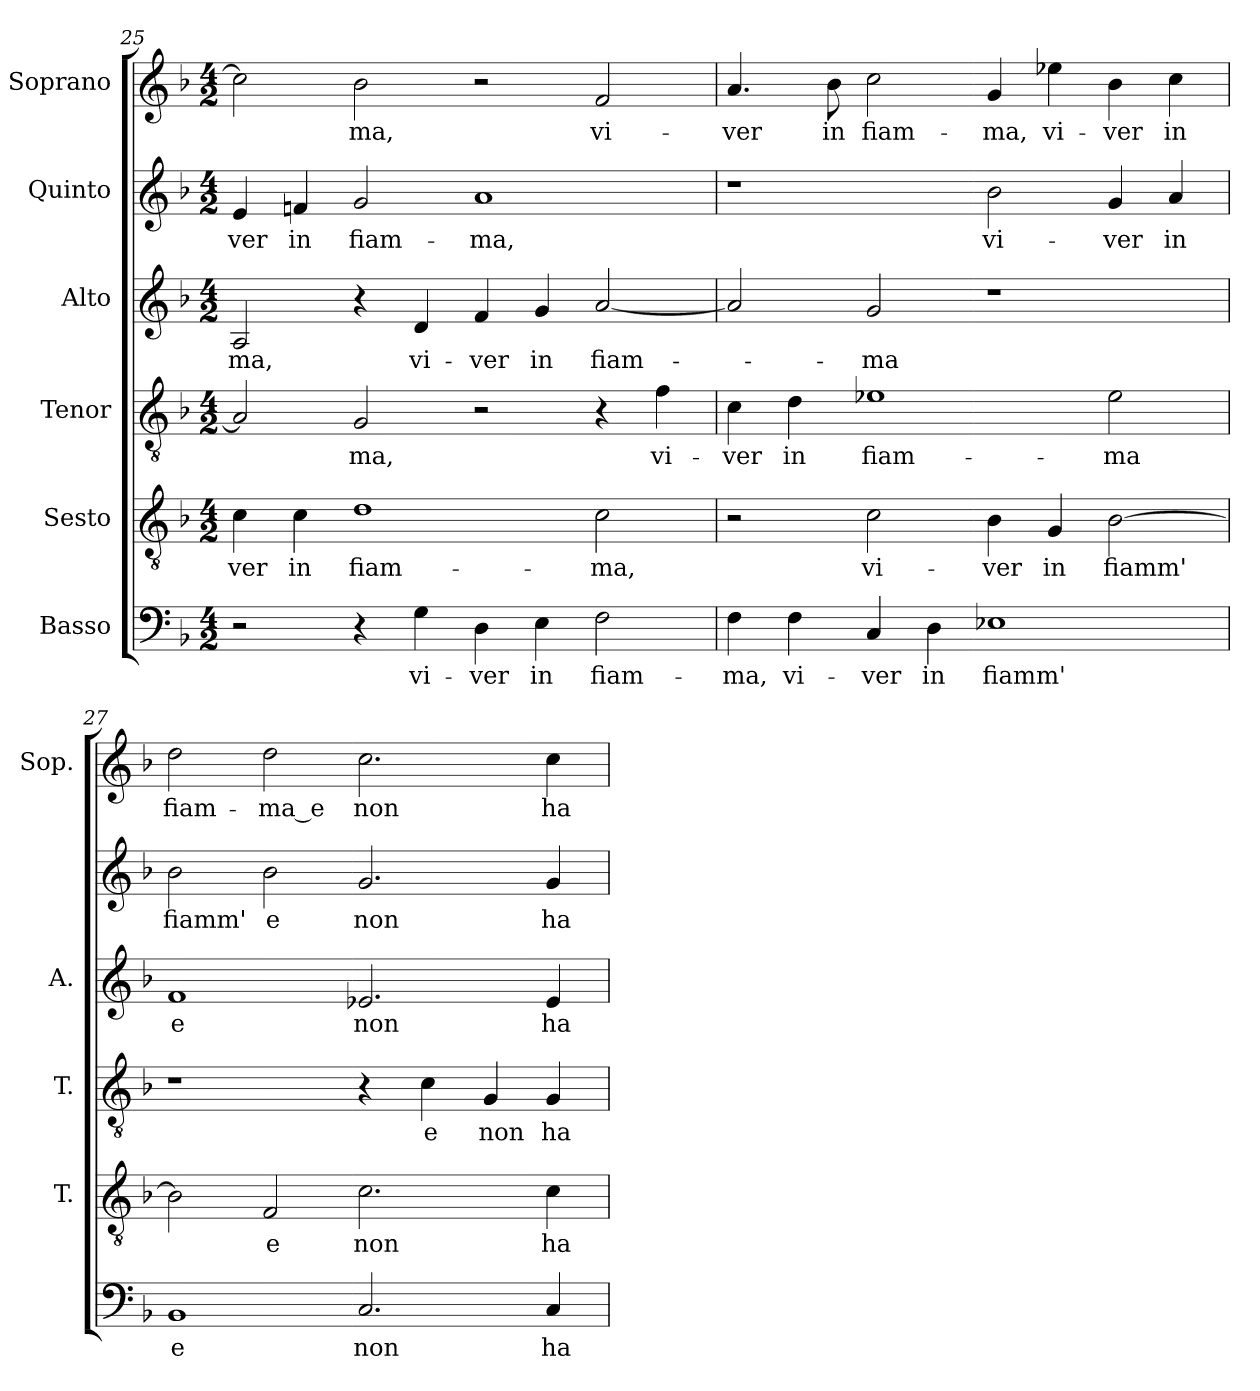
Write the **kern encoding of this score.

**kern	**text	**kern	**text	**kern	**text	**kern	**text	**kern	**text	**kern	**text
*part6	*part6	*part5	*part5	*part4	*part4	*part3	*part3	*part2	*part2	*part1	*part1
*staff6	*staff6	*staff5	*staff5	*staff4	*staff4	*staff3	*staff3	*staff2	*staff2	*staff1	*staff1
*I"Basso	*	*I"Sesto	*	*I"Tenor	*	*I"Alto	*	*I"Quinto	*	*I"Soprano	*
*	*	*I'T.	*	*I'T.	*	*I'A.	*	*	*	*I'Sop.	*
*clefF4	*	*clefGv2	*	*clefGv2	*	*clefG2	*	*clefG2	*	*clefG2	*
*	*	*ITrd7c12	*	*ITrd7c12	*	*	*	*	*	*	*
*k[b-]	*	*k[b-]	*	*k[b-]	*	*k[b-]	*	*k[b-]	*	*k[b-]	*
*F:	*	*F:	*	*F:	*	*F:	*	*F:	*	*F:	*
*M4/2	*	*M4/2	*	*M4/2	*	*M4/2	*	*M4/2	*	*M4/2	*
=25	=25	=25	=25	=25	=25	=25	=25	=25	=25	=25	=25
!	!	!	!LO:LY:b:color=#000000	!	!	!	!	!	!	!	!
!	!	!	!	!	!	!	!LO:LY:b:color=#000000	!	!	!	!
!	!	!	!	!	!	!	!	!	!LO:LY:b:color=#000000	!	!
2r	.	4Ci\	-ver	2AAi/]	.	2Ai/	-ma,	4ei/	-ver	2cci\]	.
!	!	!	!LO:LY:b:color=#000000	!	!	!	!	!	!	!	!
!	!	!	!	!	!	!	!	!	!LO:LY:b:color=#000000	!	!
.	.	4Ci\	in	.	.	.	.	4fni/	in	.	.
!	!	!	!LO:LY:b:color=#000000	!	!	!	!	!	!	!	!
!	!	!	!	!	!LO:LY:b:color=#000000	!	!	!	!	!	!
!	!	!	!	!	!	!	!	!	!LO:LY:b:color=#000000	!	!
!	!	!	!	!	!	!	!	!	!	!	!LO:LY:b:color=#000000
4r	.	1Di	fiam-	2GGi/	-ma,	4r	.	2gi/	fiam-	2b-i\	-ma,
!	!LO:LY:b:color=#000000	!	!	!	!	!	!	!	!	!	!
!	!	!	!	!	!	!	!LO:LY:b:color=#000000	!	!	!	!
4Gi\	vi-	.	.	.	.	4di/	vi-	.	.	.	.
!	!LO:LY:b:color=#000000	!	!	!	!	!	!	!	!	!	!
!	!	!	!	!	!	!	!LO:LY:b:color=#000000	!	!	!	!
!	!	!	!	!	!	!	!	!	!LO:LY:b:color=#000000	!	!
4Di\	-ver	.	.	2r	.	4fi/	-ver	1ai	-ma,	2r	.
!	!LO:LY:b:color=#000000	!	!	!	!	!	!	!	!	!	!
!	!	!	!	!	!	!	!LO:LY:b:color=#000000	!	!	!	!
4Ei\	in	.	.	.	.	4gi/	in	.	.	.	.
!	!LO:LY:b:color=#000000	!	!	!	!	!	!	!	!	!	!
!	!	!	!LO:LY:b:color=#000000	!	!	!	!	!	!	!	!
!	!	!	!	!	!	!	!LO:LY:b:color=#000000	!	!	!	!
!	!	!	!	!	!	!	!	!	!	!	!LO:LY:b:color=#000000
2Fi\	fiam-	2Ci\	-ma,	4r	.	[2ai/	fiam-	.	.	2fi/	vi-
!	!	!	!	!	!LO:LY:b:color=#000000	!	!	!	!	!	!
.	.	.	.	4Fi\	vi-	.	.	.	.	.	.
!!LO:PB:g=z
=26	=26	=26	=26	=26	=26	=26	=26	=26	=26	=26	=26
!	!LO:LY:b:color=#000000	!	!	!	!	!	!	!	!	!	!
!	!	!	!	!	!LO:LY:b:color=#000000	!	!	!	!	!	!
!	!	!	!	!	!	!	!	!	!	!	!LO:LY:b:color=#000000
4Fi\	-ma,	2r	.	4Ci\	-ver	2ai/]	.	1r	.	4.ai/	-ver
!	!LO:LY:b:color=#000000	!	!	!	!	!	!	!	!	!	!
!	!	!	!	!	!LO:LY:b:color=#000000	!	!	!	!	!	!
4Fi\	vi-	.	.	4Di\	in	.	.	.	.	.	.
!	!	!	!	!	!	!	!	!	!	!	!LO:LY:b:color=#000000
.	.	.	.	.	.	.	.	.	.	8b-i\	in
!	!LO:LY:b:color=#000000	!	!	!	!	!	!	!	!	!	!
!	!	!	!LO:LY:b:color=#000000	!	!	!	!	!	!	!	!
!	!	!	!	!	!LO:LY:b:color=#000000	!	!	!	!	!	!
!	!	!	!	!	!	!	!LO:LY:b:color=#000000	!	!	!	!
!	!	!	!	!	!	!	!	!	!	!	!LO:LY:b:color=#000000
4Ci/	-ver	2Ci\	vi-	1E-Xi	fiam-	2gi/	-ma	.	.	2cci\	fiam-
!	!LO:LY:b:color=#000000	!	!	!	!	!	!	!	!	!	!
4Di\	in	.	.	.	.	.	.	.	.	.	.
!	!LO:LY:b:color=#000000	!	!	!	!	!	!	!	!	!	!
!	!	!	!LO:LY:b:color=#000000	!	!	!	!	!	!	!	!
!	!	!	!	!	!	!	!	!	!LO:LY:b:color=#000000	!	!
!	!	!	!	!	!	!	!	!	!	!	!LO:LY:b:color=#000000
1E-Xi	fiamm'	4BB-i\	-ver	.	.	1r	.	2b-i\	vi-	4gi/	-ma,
!	!	!	!LO:LY:b:color=#000000	!	!	!	!	!	!	!	!
!	!	!	!	!	!	!	!	!	!	!	!LO:LY:b:color=#000000
.	.	4GGi/	in	.	.	.	.	.	.	4ee-Xi\	vi-
!	!	!	!LO:LY:b:color=#000000	!	!	!	!	!	!	!	!
!	!	!	!	!	!LO:LY:b:color=#000000	!	!	!	!	!	!
!	!	!	!	!	!	!	!	!	!LO:LY:b:color=#000000	!	!
!	!	!	!	!	!	!	!	!	!	!	!LO:LY:b:color=#000000
.	.	[2BB-i\	fiamm'	2E-i\	-ma	.	.	4gi/	-ver	4b-i\	-ver
!	!	!	!	!	!	!	!	!	!LO:LY:b:color=#000000	!	!
!	!	!	!	!	!	!	!	!	!	!	!LO:LY:b:color=#000000
.	.	.	.	.	.	.	.	4ai/	in	4cci\	in
=27	=27	=27	=27	=27	=27	=27	=27	=27	=27	=27	=27
!	!LO:LY:b:color=#000000	!	!	!	!	!	!	!	!	!	!
!	!	!	!	!	!	!	!LO:LY:b:color=#000000	!	!	!	!
!	!	!	!	!	!	!	!	!	!LO:LY:b:color=#000000	!	!
!	!	!	!	!	!	!	!	!	!	!	!LO:LY:b:color=#000000
1BB-i	e	2BB-i\]	.	1r	.	1fi	e	2b-i\	fiamm'	2ddi\	fiam-
!	!	!	!LO:LY:b:color=#000000	!	!	!	!	!	!	!	!
!	!	!	!	!	!	!	!	!	!LO:LY:b:color=#000000	!	!
!	!	!	!	!	!	!	!	!	!	!	!LO:LY:b:color=#000000
.	.	2FFi/	e	.	.	.	.	2b-i\	e	2ddi\	-ma_e
!	!LO:LY:b:color=#000000	!	!	!	!	!	!	!	!	!	!
!	!	!	!LO:LY:b:color=#000000	!	!	!	!	!	!	!	!
!	!	!	!	!	!	!	!LO:LY:b:color=#000000	!	!	!	!
!	!	!	!	!	!	!	!	!	!LO:LY:b:color=#000000	!	!
!	!	!	!	!	!	!	!	!	!	!	!LO:LY:b:color=#000000
2.Ci/	non	2.Ci\	non	4r	.	2.e-Xi/	non	2.gi/	non	2.cci\	non
!	!	!	!	!	!LO:LY:b:color=#000000	!	!	!	!	!	!
.	.	.	.	4Ci\	e	.	.	.	.	.	.
!	!	!	!	!	!LO:LY:b:color=#000000	!	!	!	!	!	!
.	.	.	.	4GGi/	non	.	.	.	.	.	.
!	!LO:LY:b:color=#000000	!	!	!	!	!	!	!	!	!	!
!	!	!	!LO:LY:b:color=#000000	!	!	!	!	!	!	!	!
!	!	!	!	!	!LO:LY:b:color=#000000	!	!	!	!	!	!
!	!	!	!	!	!	!	!LO:LY:b:color=#000000	!	!	!	!
!	!	!	!	!	!	!	!	!	!LO:LY:b:color=#000000	!	!
!	!	!	!	!	!	!	!	!	!	!	!LO:LY:b:color=#000000
4Ci/	ha-	4Ci\	ha-	4GGi/	ha-	4e-i/	ha-	4gi/	ha-	4cci\	ha-
=	=	=	=	=	=	=	=	=	=	=	=
*-	*-	*-	*-	*-	*-	*-	*-	*-	*-	*-	*-
